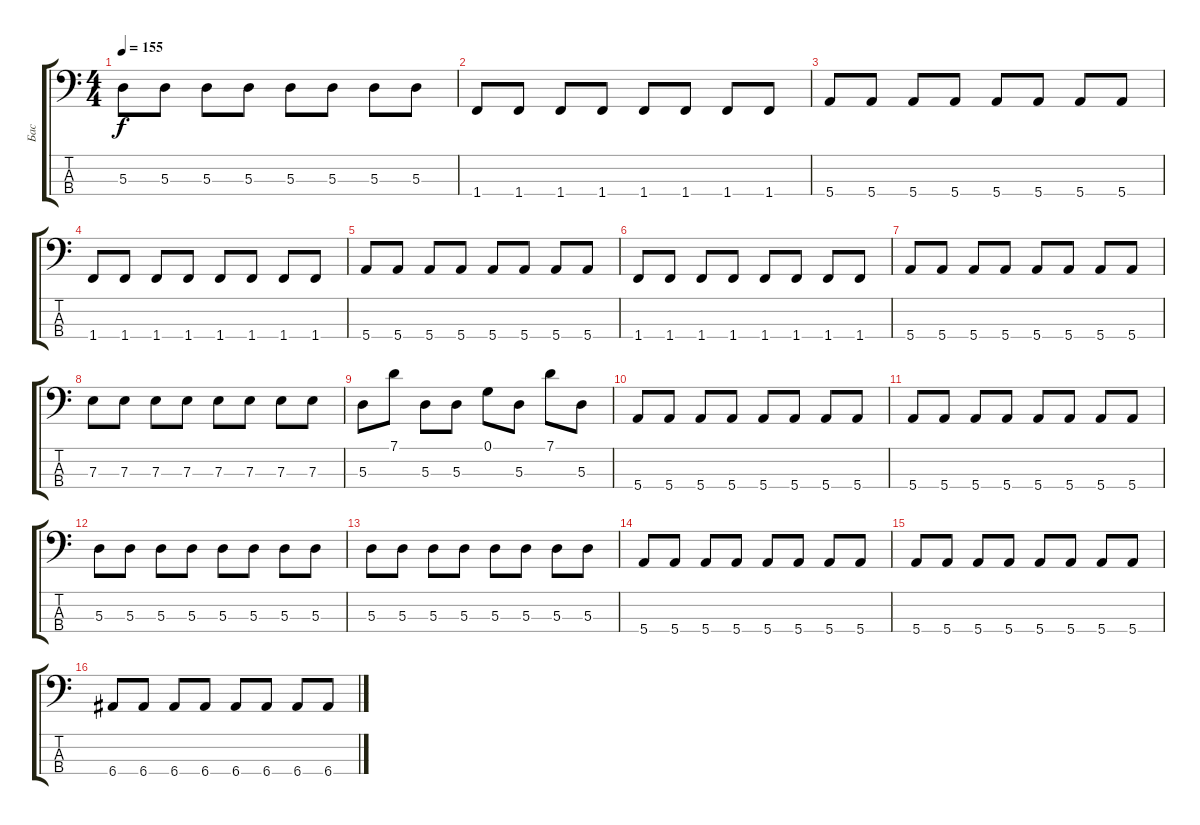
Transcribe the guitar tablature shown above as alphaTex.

\track ("Бас" "Бас") {instrument electricbasspick}
\staff {score tabs}
\tuning (G2 D2 A1 E1) {hide}
\ts (4 4)
\tempo 155
\clef f4
\ks c
5.3.8{dy f} 5.3.8 5.3.8 5.3.8 5.3.8 5.3.8 5.3.8 5.3.8 |
1.4.8 1.4.8 1.4.8 1.4.8 1.4.8 1.4.8 1.4.8 1.4.8 |
5.4.8 5.4.8 5.4.8 5.4.8 5.4.8 5.4.8 5.4.8 5.4.8 |
1.4.8 1.4.8 1.4.8 1.4.8 1.4.8 1.4.8 1.4.8 1.4.8 |
5.4.8 5.4.8 5.4.8 5.4.8 5.4.8 5.4.8 5.4.8 5.4.8 |
1.4.8 1.4.8 1.4.8 1.4.8 1.4.8 1.4.8 1.4.8 1.4.8 |
5.4.8 5.4.8 5.4.8 5.4.8 5.4.8 5.4.8 5.4.8 5.4.8 |
7.3.8 7.3.8 7.3.8 7.3.8 7.3.8 7.3.8 7.3.8 7.3.8 |
5.3.8 7.1.8 5.3.8 5.3.8 0.1.8 5.3.8 7.1.8 5.3.8 |
5.4.8 5.4.8 5.4.8 5.4.8 5.4.8 5.4.8 5.4.8 5.4.8 |
5.4.8 5.4.8 5.4.8 5.4.8 5.4.8 5.4.8 5.4.8 5.4.8 |
5.3.8 5.3.8 5.3.8 5.3.8 5.3.8 5.3.8 5.3.8 5.3.8 |
5.3.8 5.3.8 5.3.8 5.3.8 5.3.8 5.3.8 5.3.8 5.3.8 |
5.4.8 5.4.8 5.4.8 5.4.8 5.4.8 5.4.8 5.4.8 5.4.8 |
5.4.8 5.4.8 5.4.8 5.4.8 5.4.8 5.4.8 5.4.8 5.4.8 |
6.4.8 6.4.8 6.4.8 6.4.8 6.4.8 6.4.8 6.4.8 6.4.8
